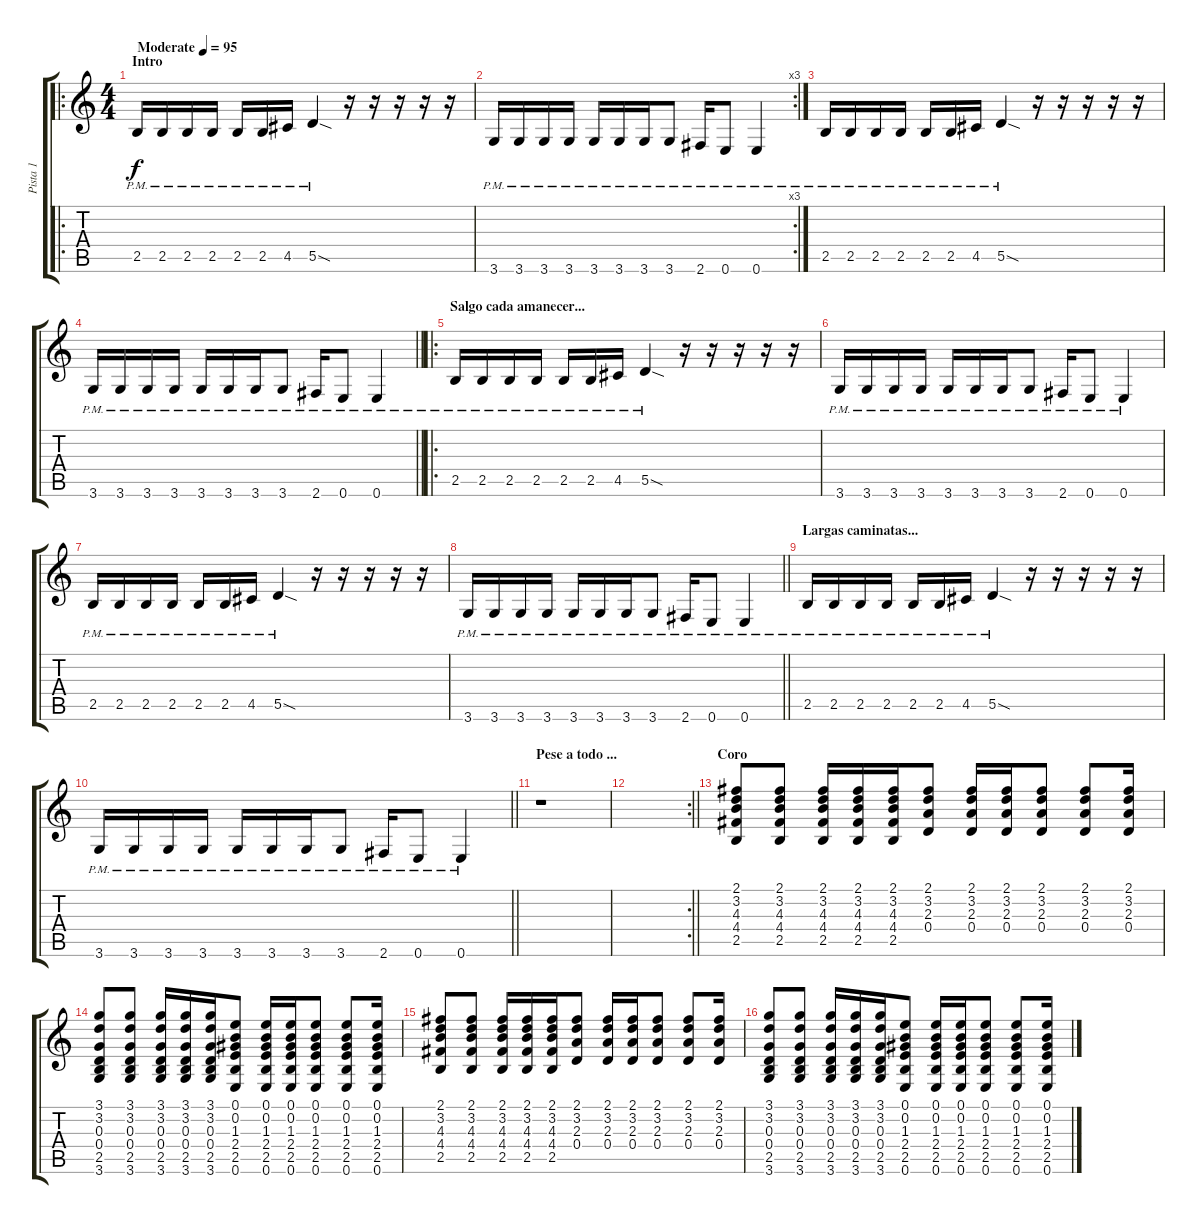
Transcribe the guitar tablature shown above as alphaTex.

\track ("Pista 1" "Pista 1") {instrument distortionguitar}
\staff {score tabs}
\tuning (E4 B3 G3 D3 A2 E2) {hide}
\ro
\ts (4 4)
\section ("" "Intro")
\tempo (95 "Moderate")
\clef g2
\ks c
2.5{pm}.16{dy f instrument distortionguitar} 2.5{pm}.16 2.5{pm}.16 2.5{pm}.16 2.5{pm}.16 2.5{pm}.16 4.5{pm}.16 5.5{sod pm}.4 r.16 r.16 r.16 r.16 r.16 |
\rc 3
3.6{pm}.16 3.6{pm}.16 3.6{pm}.16 3.6{pm}.16 3.6{pm}.16 3.6{pm}.16 3.6{pm}.16 3.6{pm}.8 2.6{pm}.16 0.6{pm}.8 0.6{pm}.4 |
2.5{pm}.16 2.5{pm}.16 2.5{pm}.16 2.5{pm}.16 2.5{pm}.16 2.5{pm}.16 4.5{pm}.16 5.5{sod pm}.4 r.16 r.16 r.16 r.16 r.16 |
\barLineRight lightlight
3.6{pm}.16 3.6{pm}.16 3.6{pm}.16 3.6{pm}.16 3.6{pm}.16 3.6{pm}.16 3.6{pm}.16 3.6{pm}.8 2.6{pm}.16 0.6{pm}.8 0.6{pm}.4 |
\ro
\section ("" "Salgo cada amanecer...")
2.5{pm}.16 2.5{pm}.16 2.5{pm}.16 2.5{pm}.16 2.5{pm}.16 2.5{pm}.16 4.5{pm}.16 5.5{sod pm}.4 r.16 r.16 r.16 r.16 r.16 |
3.6{pm}.16 3.6{pm}.16 3.6{pm}.16 3.6{pm}.16 3.6{pm}.16 3.6{pm}.16 3.6{pm}.16 3.6{pm}.8 2.6{pm}.16 0.6{pm}.8 0.6{pm}.4 |
2.5{pm}.16 2.5{pm}.16 2.5{pm}.16 2.5{pm}.16 2.5{pm}.16 2.5{pm}.16 4.5{pm}.16 5.5{sod pm}.4 r.16 r.16 r.16 r.16 r.16 |
\barLineRight lightlight
3.6{pm}.16 3.6{pm}.16 3.6{pm}.16 3.6{pm}.16 3.6{pm}.16 3.6{pm}.16 3.6{pm}.16 3.6{pm}.8 2.6{pm}.16 0.6{pm}.8 0.6{pm}.4 |
\section ("" "Largas caminatas...")
2.5{pm}.16 2.5{pm}.16 2.5{pm}.16 2.5{pm}.16 2.5{pm}.16 2.5{pm}.16 4.5{pm}.16 5.5{sod pm}.4 r.16 r.16 r.16 r.16 r.16 |
\barLineRight lightlight
3.6{pm}.16 3.6{pm}.16 3.6{pm}.16 3.6{pm}.16 3.6{pm}.16 3.6{pm}.16 3.6{pm}.16 3.6{pm}.8 2.6{pm}.16 0.6{pm}.8 0.6{pm}.4 |
\section ("" "Pese a todo ...")
r.1 |
\rc 2
\barLineRight lightlight
|
\section ("" "Coro")
(2.1 3.2 4.3 4.4 2.5).8 (2.1 3.2 4.3 4.4 2.5).8 (2.1 3.2 4.3 4.4 2.5).16 (2.1 3.2 4.3 4.4 2.5).16 (2.1 3.2 4.3 4.4 2.5).16 (2.1 3.2 2.3 0.4).8 (2.1 3.2 2.3 0.4).16 (2.1 3.2 2.3 0.4).16 (2.1 3.2 2.3 0.4).8 (2.1 3.2 2.3 0.4).8 (2.1 3.2 2.3 0.4).16 |
(3.1 3.2 0.3 0.4 2.5 3.6).8 (3.1 3.2 0.3 0.4 2.5 3.6).8 (3.1 3.2 0.3 0.4 2.5 3.6).16 (3.1 3.2 0.3 0.4 2.5 3.6).16 (3.1 3.2 0.3 0.4 2.5 3.6).16 (0.1 0.2 1.3 2.4 2.5 0.6).8 (0.1 0.2 1.3 2.4 2.5 0.6).16 (0.1 0.2 1.3 2.4 2.5 0.6).16 (0.1 0.2 1.3 2.4 2.5 0.6).8 (0.1 0.2 1.3 2.4 2.5 0.6).8 (0.1 0.2 1.3 2.4 2.5 0.6).16 |
(2.1 3.2 4.3 4.4 2.5).8 (2.1 3.2 4.3 4.4 2.5).8 (2.1 3.2 4.3 4.4 2.5).16 (2.1 3.2 4.3 4.4 2.5).16 (2.1 3.2 4.3 4.4 2.5).16 (2.1 3.2 2.3 0.4).8 (2.1 3.2 2.3 0.4).16 (2.1 3.2 2.3 0.4).16 (2.1 3.2 2.3 0.4).8 (2.1 3.2 2.3 0.4).8 (2.1 3.2 2.3 0.4).16 |
(3.1 3.2 0.3 0.4 2.5 3.6).8 (3.1 3.2 0.3 0.4 2.5 3.6).8 (3.1 3.2 0.3 0.4 2.5 3.6).16 (3.1 3.2 0.3 0.4 2.5 3.6).16 (3.1 3.2 0.3 0.4 2.5 3.6).16 (0.1 0.2 1.3 2.4 2.5 0.6).8 (0.1 0.2 1.3 2.4 2.5 0.6).16 (0.1 0.2 1.3 2.4 2.5 0.6).16 (0.1 0.2 1.3 2.4 2.5 0.6).8 (0.1 0.2 1.3 2.4 2.5 0.6).8 (0.1 0.2 1.3 2.4 2.5 0.6).16
